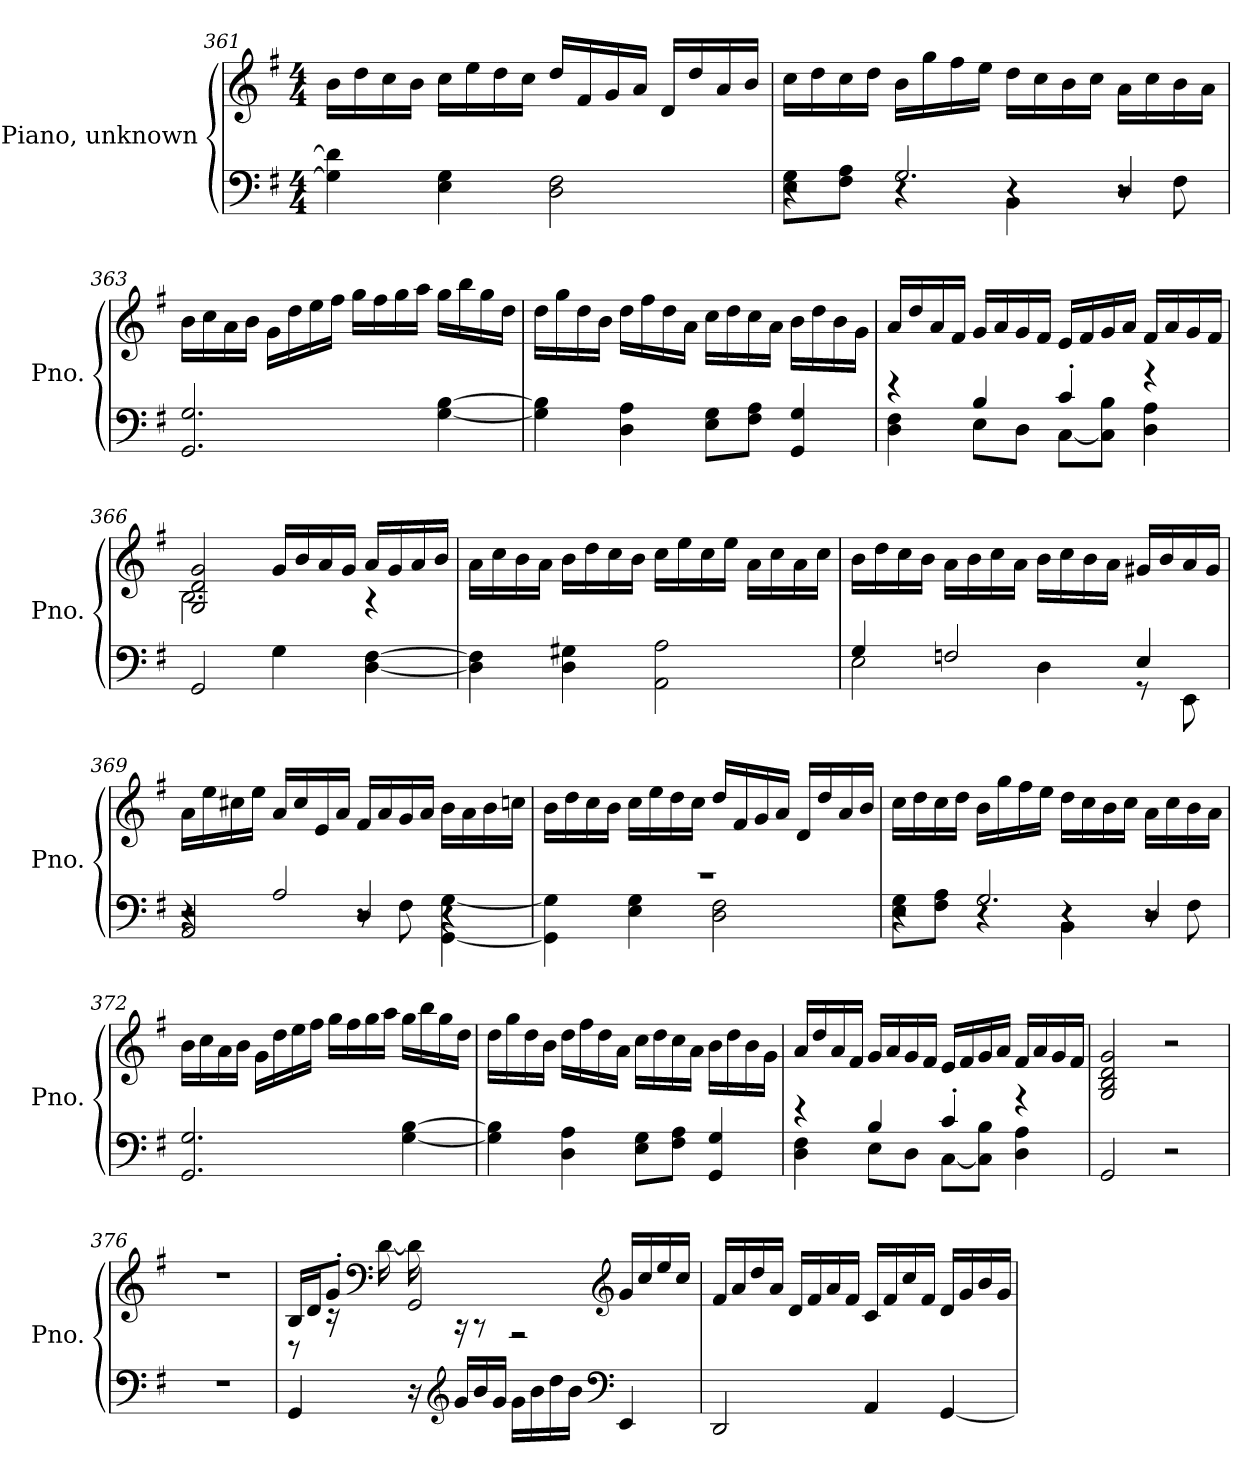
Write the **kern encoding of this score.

**kern	**kern
*part1	*part1
*staff2	*staff1
*I"Piano, unknown	*
*I'Pno.	*
*clefF4	*clefG2
*k[f#]	*k[f#]
*M4/4	*M4/4
=361	=361
4G\] 4d\]	16b\LL
.	16dd\
.	16cc\
.	16b\JJ
4E\ 4G\	16cc\LL
.	16ee\
.	16dd\
.	16cc\JJ
2D\ 2F#\	16dd/LL
.	16f#/
.	16g/
.	16a/JJ
.	16d/LL
.	16dd/
.	16a/
.	16b/JJ
!!LO:LB:g=z
=362	=362
*^	*
*	*^	*
4r	8E\ 8G\L	2r	16cc\LL
.	.	.	16dd\
.	8F#\ 8A\J	.	16cc\
.	.	.	16dd\JJ
2.G/	4r	.	16b\LL
.	.	.	16gg\
.	.	.	16ff#\
.	.	.	16ee\JJ
.	4BB\	4r	16dd\LL
.	.	.	16cc\
.	.	.	16b\
.	.	.	16cc\JJ
.	8r	4D/	16a\LL
.	.	.	16cc\
.	8F#\	.	16b\
.	.	.	16a\JJ
*v	*v	*v	*
=363	=363
2.GG/ 2.G/	16b\LL
.	16cc\
.	16a\
.	16b\JJ
.	16g\LL
.	16dd\
.	16ee\
.	16ff#\JJ
.	16gg\LL
.	16ff#\
.	16gg\
.	16aa\JJ
[4G\ [4B\	16gg\LL
.	16bb\
.	16gg\
.	16dd\JJ
!!LO:LB:g=z
=364	=364
4G\] 4B\]	16dd\LL
.	16gg\
.	16dd\
.	16b\JJ
4D\ 4A\	16dd\LL
.	16ff#\
.	16dd\
.	16a\JJ
8E\ 8G\L	16cc\LL
.	16dd\
8F#\ 8A\J	16cc\
.	16a\JJ
4GG/ 4G/	16b\LL
.	16dd\
.	16b\
.	16g\JJ
=365	=365
*^	*
4r	4D\ 4F#\	16a/LL
.	.	16dd/
.	.	16a/
.	.	16f#/JJ
4B/	8E\L	16g/LL
.	.	16a/
.	8D\J	16g/
.	.	16f#/JJ
4c'/	[8C\L	16e/LL
.	.	16f#/
.	8C\] 8B\J	16g/
.	.	16a/JJ
4r	4D\ 4A\	16f#/LL
.	.	16a/
.	.	16g/
.	.	16f#/JJ
*v	*v	*
=366	=366
*	*^
2GG/	2G/ 2d/ 2g/	2.B\
4G\	16g/LL	.
.	16b/	.
.	16a/	.
.	16g/JJ	.
[4D\ [4F#\	16a/LL	4r
.	16g/	.
.	16a/	.
.	16b/JJ	.
*	*v	*v
!!LO:LB:g=z
=367	=367
4D\] 4F#\]	16a\LL
.	16cc\
.	16b\
.	16a\JJ
4D\ 4G#X\	16b\LL
.	16dd\
.	16cc\
.	16b\JJ
2AA\ 2A\	16cc\LL
.	16ee\
.	16cc\
.	16ee\JJ
.	16a\LL
.	16cc\
.	16a\
.	16cc\JJ
=368	=368
*^	*
4G/	2E\	16b\LL
.	.	16dd\
.	.	16cc\
.	.	16b\JJ
2Fn/	.	16a\LL
.	.	16b\
.	.	16cc\
.	.	16a\JJ
.	4D\	16b\LL
.	.	16cc\
.	.	16b\
.	.	16a\JJ
4E/	8r	16g#X/LL
.	.	16b/
.	8EE\	16a/
.	.	16g#/JJ
!!LO:PB:g=z
=369	=369	=369
*	*^	*
4r	2r	2AA/	16a\LL
.	.	.	16ee\
.	.	.	16cc#X\
.	.	.	16ee\JJ
2A/	.	.	16a/LL
.	.	.	16cc#/
.	.	.	16e/
.	.	.	16a/JJ
.	8r	4D/	16f#/LL
.	.	.	16a/
.	8F#\	.	16g/
.	.	.	16a/JJ
4r	[4GG\ [4G\	4r	16b\LL
.	.	.	16a\
.	.	.	16b\
.	.	.	16ccn\JJ
*	*v	*v	*
=370	=370	=370
1r	4GG\] 4G\]	16b\LL
.	.	16dd\
.	.	16cc\
.	.	16b\JJ
.	4E\ 4G\	16cc\LL
.	.	16ee\
.	.	16dd\
.	.	16cc\JJ
.	2D\ 2F#\	16dd/LL
.	.	16f#/
.	.	16g/
.	.	16a/JJ
.	.	16d/LL
.	.	16dd/
.	.	16a/
.	.	16b/JJ
!!LO:LB:g=z
=371	=371	=371
*	*^	*
4r	8E\ 8G\L	2r	16cc\LL
.	.	.	16dd\
.	8F#\ 8A\J	.	16cc\
.	.	.	16dd\JJ
2.G/	4r	.	16b\LL
.	.	.	16gg\
.	.	.	16ff#\
.	.	.	16ee\JJ
.	4BB\	4r	16dd\LL
.	.	.	16cc\
.	.	.	16b\
.	.	.	16cc\JJ
.	8r	4D/	16a\LL
.	.	.	16cc\
.	8F#\	.	16b\
.	.	.	16a\JJ
*v	*v	*v	*
=372	=372
2.GG/ 2.G/	16b\LL
.	16cc\
.	16a\
.	16b\JJ
.	16g\LL
.	16dd\
.	16ee\
.	16ff#\JJ
.	16gg\LL
.	16ff#\
.	16gg\
.	16aa\JJ
[4G\ [4B\	16gg\LL
.	16bb\
.	16gg\
.	16dd\JJ
!!LO:LB:g=z
=373	=373
4G\] 4B\]	16dd\LL
.	16gg\
.	16dd\
.	16b\JJ
4D\ 4A\	16dd\LL
.	16ff#\
.	16dd\
.	16a\JJ
8E\ 8G\L	16cc\LL
.	16dd\
8F#\ 8A\J	16cc\
.	16a\JJ
4GG/ 4G/	16b\LL
.	16dd\
.	16b\
.	16g\JJ
=374	=374
*^	*
4r	4D\ 4F#\	16a/LL
.	.	16dd/
.	.	16a/
.	.	16f#/JJ
4B/	8E\L	16g/LL
.	.	16a/
.	8D\J	16g/
.	.	16f#/JJ
4c'/	[8C\L	16e/LL
.	.	16f#/
.	8C\] 8B\J	16g/
.	.	16a/JJ
4r	4D\ 4A\	16f#/LL
.	.	16a/
.	.	16g/
.	.	16f#/JJ
*v	*v	*
=375	=375
2GG/	2G/ 2B/ 2d/ 2g/
2r	2r
=376	=376
1r	1r
!!LO:LB:g=z
=377	=377
*	*^
4GG/	16B/LL	8r
.	16d/J	.
.	8g'/J	16r
*	*clefF4	*
.	.	[16d\
16r	2GG/	16d\]
*clefG2	*	*
16g/LL	.	16r
16b/	.	8r
16g/JJ	.	.
16g\LL	.	2r
16b\	.	.
16dd\	.	.
16b\JJ	.	.
*clefF4	*clefG2	*
4EE/	16g/LL	.
.	16cc/	.
.	16ee/	.
.	16cc/JJ	.
*	*v	*v
=378	=378
2DD/	16f#/LL
.	16a/
.	16dd/
.	16a/JJ
.	16d/LL
.	16f#/
.	16a/
.	16f#/JJ
4AA/	16c/LL
.	16f#/
.	16cc/
.	16f#/JJ
[4GG/	16d/LL
.	16g/
.	16b/
.	16g/JJ
=	=
*-	*-
